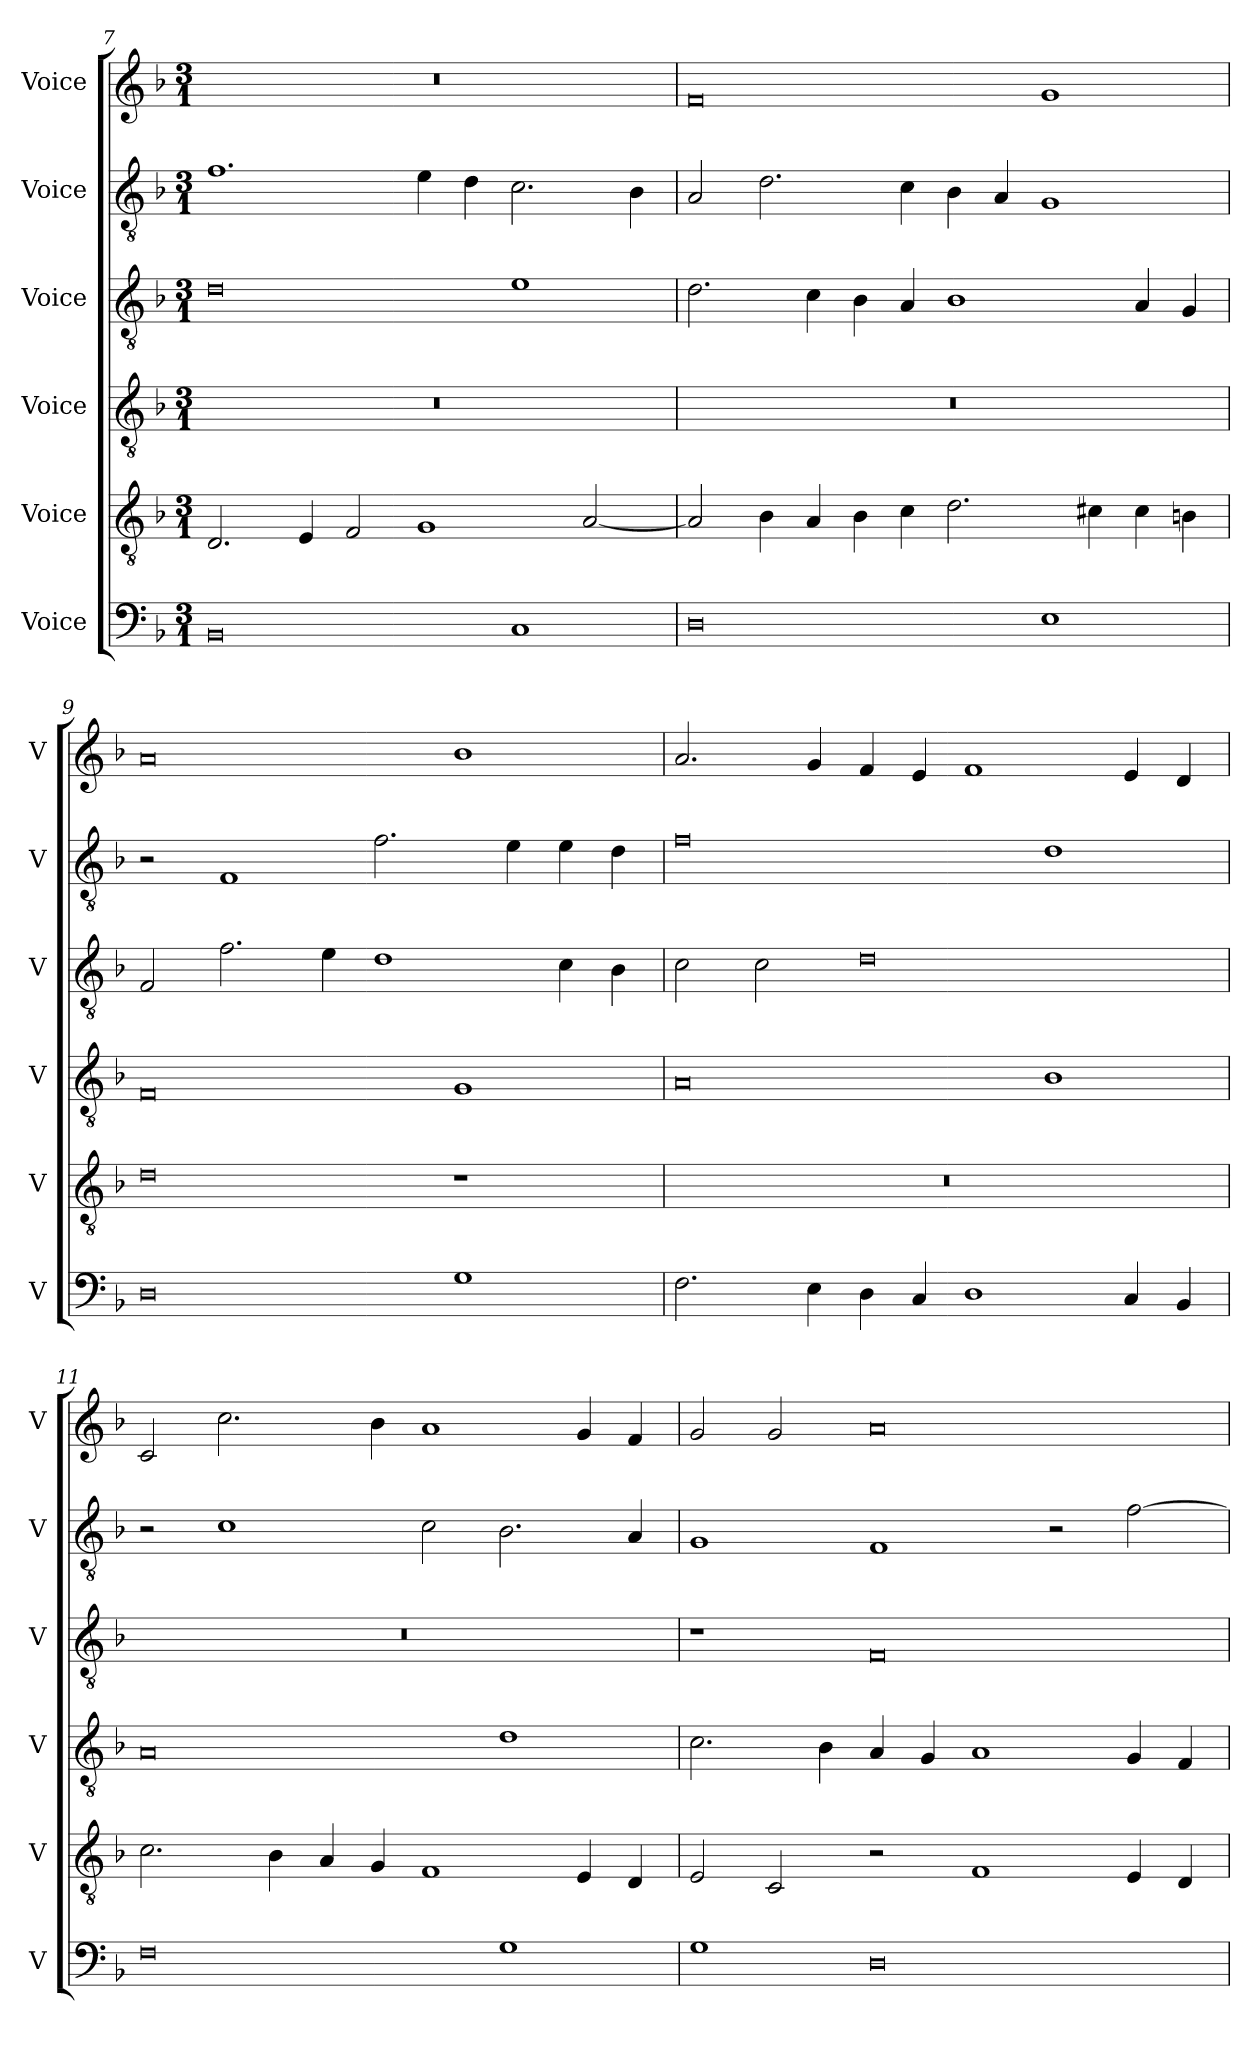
**kern	**kern	**kern	**kern	**kern	**kern
*part6	*part5	*part4	*part3	*part2	*part1
*staff6	*staff5	*staff4	*staff3	*staff2	*staff1
*I"Voice	*I"Voice	*I"Voice	*I"Voice	*I"Voice	*I"Voice
*I'V	*I'V	*I'V	*I'V	*I'V	*I'V
!!LO:PB:g=z
*clefF4	*clefGv2	*clefGv2	*clefGv2	*clefGv2	*clefG2
*k[b-]	*k[b-]	*k[b-]	*k[b-]	*k[b-]	*k[b-]
*M3/1	*M3/1	*M3/1	*M3/1	*M3/1	*M3/1
=7	=7	=7	=7	=7	=7
0BB-	2.D/	0.r	0d	1.f	0.r
.	4E/	.	.	.	.
.	2F/	.	.	.	.
.	1G	.	.	4e\	.
.	.	.	.	4d\	.
1C	.	.	1e	2.c\	.
.	[2A/	.	.	.	.
.	.	.	.	4B-\	.
=8	=8	=8	=8	=8	=8
0D	2A/]	0.r	2.d\	2A/	0f
.	4B-\	.	.	2.d\	.
.	4A/	.	4c\	.	.
.	4B-\	.	4B-\	.	.
.	4c\	.	4A/	4c\	.
.	2.d\	.	1B-	4B-\	.
.	.	.	.	4A/	.
1E	.	.	.	1G	1g
.	4c#X\	.	.	.	.
.	4c#\	.	4A/	.	.
.	4Bn\	.	4G/	.	.
!!LO:LB:g=z
=9	=9	=9	=9	=9	=9
0D	0d	0F	2F/	2r	0a
.	.	.	2.f\	1F	.
.	.	.	4e\	.	.
.	.	.	1d	2.f\	.
1G	1r	1G	.	.	1b-
.	.	.	.	4e\	.
.	.	.	4c\	4e\	.
.	.	.	4B-\	4d\	.
=10	=10	=10	=10	=10	=10
2.F\	0.r	0A	2c\	0f	2.a/
.	.	.	2c\	.	.
4E\	.	.	.	.	4g/
4D\	.	.	0d	.	4f/
4C/	.	.	.	.	4e/
1D	.	.	.	.	1f
.	.	1B-	.	1d	.
4C/	.	.	.	.	4e/
4BB-/	.	.	.	.	4d/
!!LO:PB:g=z
=11	=11	=11	=11	=11	=11
0F	2.c\	0A	0.r	2r	2c/
.	.	.	.	1c	2.cc\
.	4B-\	.	.	.	.
.	4A/	.	.	.	.
.	4G/	.	.	.	4b-\
.	1F	.	.	2c\	1a
1G	.	1d	.	2.B-\	.
.	4E/	.	.	.	4g/
.	4D/	.	.	4A/	4f/
=12	=12	=12	=12	=12	=12
1G	2E/	2.c\	1r	1G	2g/
.	2C/	.	.	.	2g/
.	.	4B-\	.	.	.
0D	2r	4A/	0F	1F	0a
.	.	4G/	.	.	.
.	1F	1A	.	.	.
.	.	.	.	2r	.
.	4E/	4G/	.	[2f\	.
.	4D/	4F/	.	.	.
=	=	=	=	=	=
*-	*-	*-	*-	*-	*-
